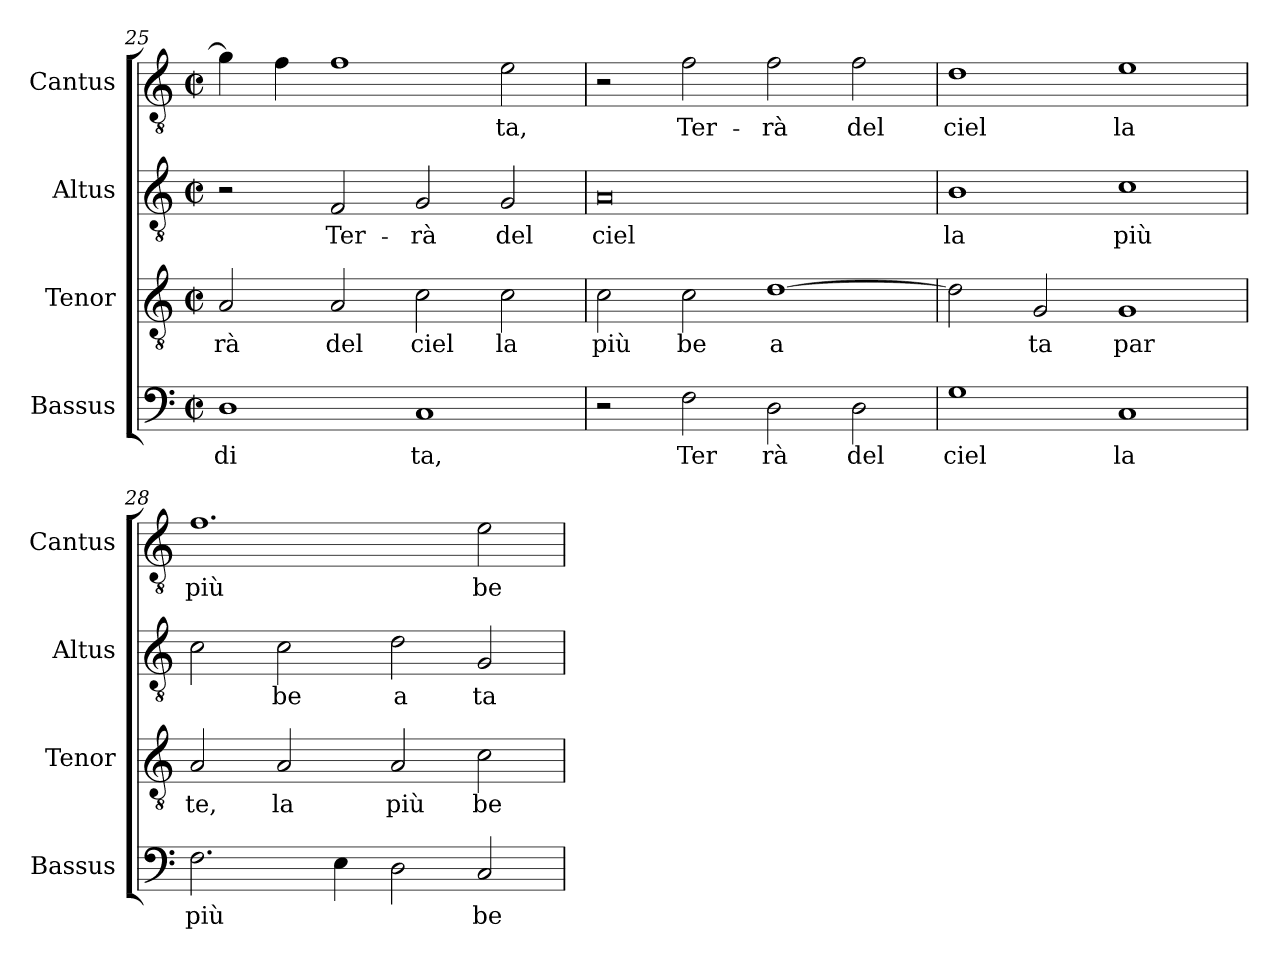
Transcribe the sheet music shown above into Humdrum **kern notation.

**kern	**text	**kern	**text	**kern	**text	**kern	**text
*part4	*part4	*part3	*part3	*part2	*part2	*part1	*part1
*staff4	*staff4	*staff3	*staff3	*staff2	*staff2	*staff1	*staff1
*I"Bassus	*	*I"Tenor	*	*I"Altus	*	*I"Cantus	*
*I'Bassus	*	*I'Tenor	*	*I'Altus	*	*I'Cantus	*
*clefF4	*	*clefGv2	*	*clefGv2	*	*clefGv2	*
*k[]	*	*k[]	*	*k[]	*	*k[]	*
*C:	*	*C:	*	*C:	*	*C:	*
*M2/2	*	*M2/2	*	*M2/2	*	*M2/2	*
*met(c|)	*	*met(c|)	*	*met(c|)	*	*met(c|)	*
=25	=25	=25	=25	=25	=25	=25	=25
!	!LO:LY:b:cj	!	!LO:LY:b:cj	!	!	!	!LO:LY:a:cj
1D	di	2A/	rà	2r	.	4g\]	--
!	!	!	!	!	!	!	!LO:LY:a:cj
.	.	.	.	.	.	4f\	--
!	!	!	!LO:LY:b:cj	!	!LO:LY:b:cj	!	!LO:LY:a:cj
.	.	2A/	del	2F/	Ter-	1f	--
!	!LO:LY:b:cj	!	!LO:LY:b:cj	!	!LO:LY:b:cj	!	!
1C	ta,	2c\	ciel	2G/	-rà	.	.
!	!	!	!LO:LY:b:cj	!	!LO:LY:b:cj	!	!LO:LY:a:cj
.	.	2c\	la	2G/	del	2e\	-ta,
=26	=26	=26	=26	=26	=26	=26	=26
!	!	!	!LO:LY:b:cj	!	!LO:LY:b:cj	!	!
2r	.	2c\	più	0A	ciel	2r	.
!	!LO:LY:b:cj	!	!LO:LY:b:cj	!	!	!	!LO:LY:a:cj
2F\	Ter	2c\	be	.	.	2f\	Ter-
!	!LO:LY:b:cj	!	!LO:LY:b:cj	!	!	!	!LO:LY:a:cj
2D\	rà	[>1d	a	.	.	2f\	-rà
!	!LO:LY:b:cj	!	!	!	!	!	!LO:LY:a:cj
2D\	del	.	.	.	.	2f\	del
=27	=27	=27	=27	=27	=27	=27	=27
!	!LO:LY:b:cj	!	!LO:LY:b:cj	!	!LO:LY:b:cj	!	!LO:LY:a:cj
1G	ciel	2d\]	.	1B	la	1d	ciel
!	!	!	!LO:LY:b:cj	!	!	!	!
.	.	2G/	ta	.	.	.	.
!	!LO:LY:b:cj	!	!LO:LY:b:cj	!	!LO:LY:b:cj	!	!LO:LY:a:cj
1C	la	1G	par	1c	più	1e	la
!!LO:LB:g=z
=28	=28	=28	=28	=28	=28	=28	=28
!	!LO:LY:b:cj	!	!LO:LY:b:cj	!	!LO:LY:b:cj	!	!LO:LY:b:cj
2.F\	più	2A/	te,	2c\	.	1.f	più
!	!	!	!LO:LY:b:cj	!	!LO:LY:b:cj	!	!
.	.	2A/	la	2c\	be	.	.
!	!LO:LY:b:cj	!	!	!	!	!	!
4E\	.	.	.	.	.	.	.
!	!LO:LY:b:cj	!	!LO:LY:b:cj	!	!LO:LY:b:cj	!	!
2D\	.	2A/	più	2d\	a	.	.
!	!LO:LY:b:cj	!	!LO:LY:b:cj	!	!LO:LY:b:cj	!	!LO:LY:b:cj
2C/	be-	2c\	be	2G/	ta	2e\	be
=	=	=	=	=	=	=	=
*-	*-	*-	*-	*-	*-	*-	*-
